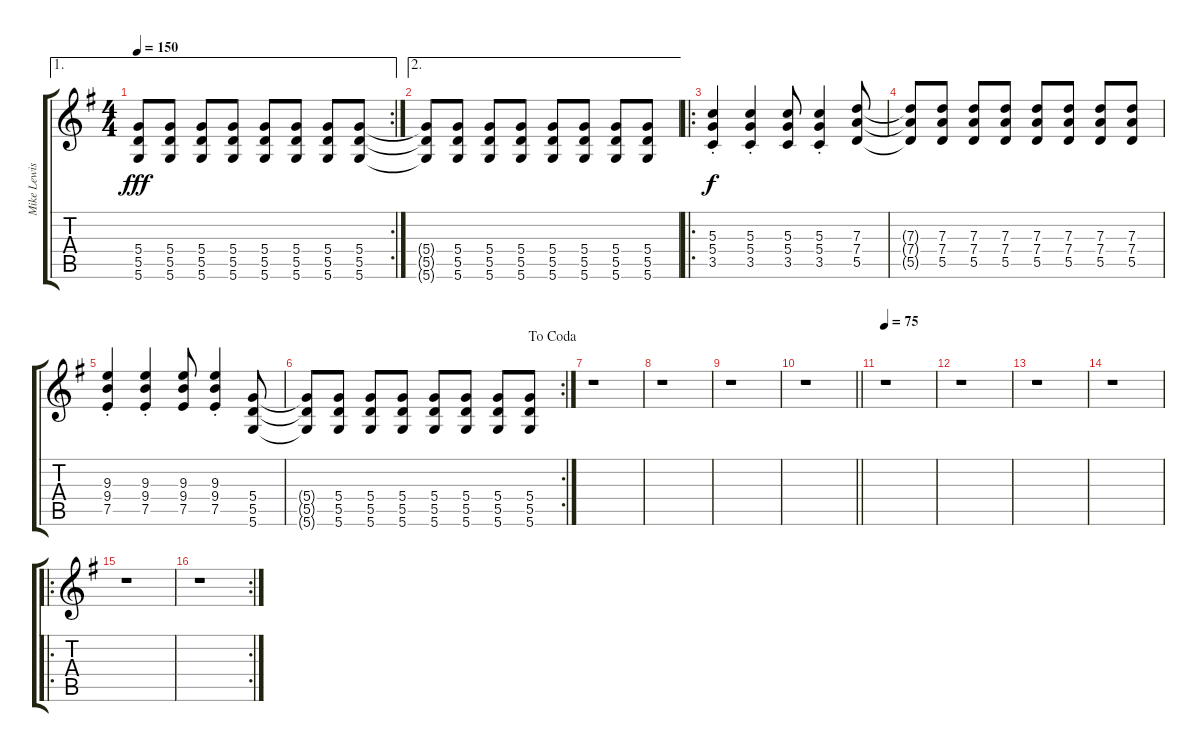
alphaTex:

\track ("Mike Lewis - Guitar" "Mike Lewis") {instrument overdrivenguitar}
\staff {score tabs}
\tuning (E4 B3 G3 D3 A2 D2) {hide}
\ae 1
\rc 2
\ts (4 4)
\tempo 150
\clef g2
\ks g
(5.4{t} 5.5{t} 5.6{t}).8{dy fff} (5.4 5.5 5.6).8 (5.4 5.5 5.6).8 (5.4 5.5 5.6).8 (5.4 5.5 5.6).8 (5.4 5.5 5.6).8 (5.4 5.5 5.6).8 (5.4 5.5 5.6).8 |
\ae 2
(5.4{t} 5.5{t} 5.6{t}).8 (5.4 5.5 5.6).8 (5.4 5.5 5.6).8 (5.4 5.5 5.6).8 (5.4 5.5 5.6).8 (5.4 5.5 5.6).8 (5.4 5.5 5.6).8 (5.4 5.5 5.6).8 |
\ro
(5.3{st} 5.4{st} 3.5{st}).4{dy f} (5.3{st} 5.4{st} 3.5{st}).4 (5.3 5.4 3.5).8 (5.3{st} 5.4{st} 3.5{st}).4 (7.3 7.4 5.5).8 |
(7.3{t} 7.4{t} 5.5{t}).8 (7.3 7.4 5.5).8 (7.3 7.4 5.5).8 (7.3 7.4 5.5).8 (7.3 7.4 5.5).8 (7.3 7.4 5.5).8 (7.3 7.4 5.5).8 (7.3 7.4 5.5).8 |
(9.3{st} 9.4{st} 7.5{st}).4 (9.3{st} 9.4{st} 7.5{st}).4 (9.3 9.4 7.5).8 (9.3{st} 9.4{st} 7.5{st}).4 (5.4 5.5 5.6).8 |
\rc 2
\jump dacoda
(5.4{t} 5.5{t} 5.6{t}).8 (5.4 5.5 5.6).8 (5.4 5.5 5.6).8 (5.4 5.5 5.6).8 (5.4 5.5 5.6).8 (5.4 5.5 5.6).8 (5.4 5.5 5.6).8 (5.4 5.5 5.6).8 |
r.1 |
r.1 |
r.1 |
\barLineRight lightlight
r.1 |
\tempo 75
r.1 |
r.1 |
r.1 |
r.1 |
\ro
r.1 |
\rc 2
r.1
